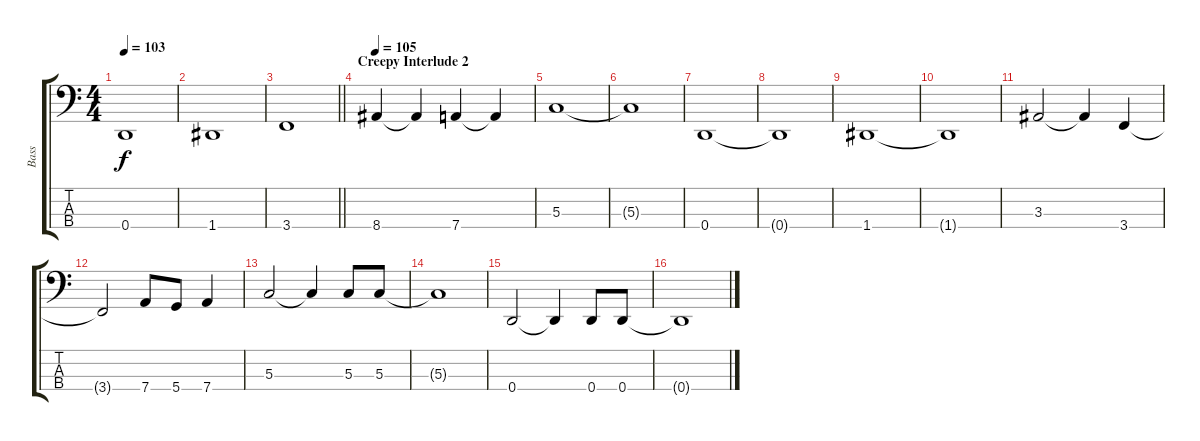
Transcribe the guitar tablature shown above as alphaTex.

\track ("Bass" "Bass") {instrument electricbassfinger}
\staff {score tabs}
\tuning (F2 C2 G1 D1) {hide}
\ts (4 4)
\tempo 103
\clef f4
\ks c
0.4.1{dy f} |
1.4.1 |
\barLineRight lightlight
3.4.1 |
\section ("" "Creepy Interlude 2")
\tempo 105
8.4.4{volume 16} 8.4{t}.4 7.4.4 7.4{t}.4 |
5.3.1 |
5.3{t}.1 |
0.4.1 |
0.4{t}.1 |
1.4.1 |
1.4{t}.1 |
3.3.2 3.3{t}.4 3.4.4 |
3.4{t}.2 7.4.8 5.4.8 7.4.4 |
5.3.2 5.3{t}.4 5.3.8 5.3.8 |
5.3{t}.1 |
0.4.2 0.4{t}.4 0.4.8 0.4.8 |
0.4{t}.1
